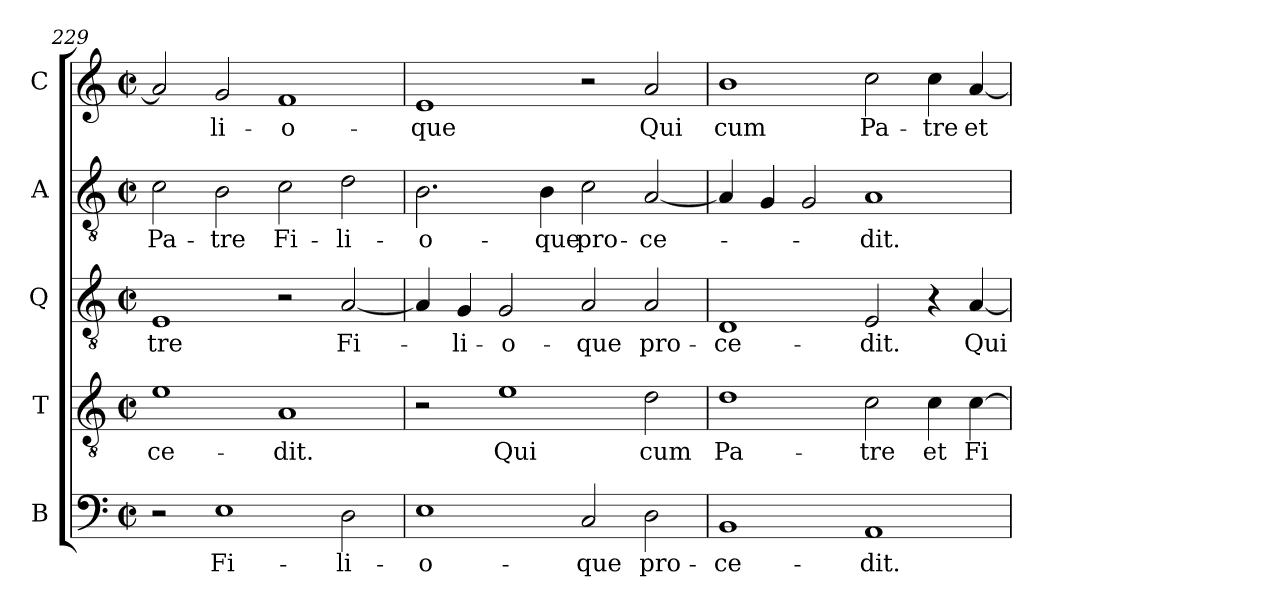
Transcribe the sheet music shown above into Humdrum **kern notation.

**kern	**text	**kern	**text	**kern	**text	**kern	**text	**kern	**text
*part5	*part5	*part4	*part4	*part3	*part3	*part2	*part2	*part1	*part1
*staff5	*staff5	*staff4	*staff4	*staff3	*staff3	*staff2	*staff2	*staff1	*staff1
*I"B	*	*I"T	*	*I"Q	*	*I"A	*	*I"C	*
*I'B	*	*I'T	*	*I'Q	*	*I'A	*	*I'C	*
*clefF4	*	*clefGv2	*	*clefGv2	*	*clefGv2	*	*clefG2	*
*M2/2	*	*M2/2	*	*M2/2	*	*M2/2	*	*M2/2	*
*met(c|)	*	*met(c|)	*	*met(c|)	*	*met(c|)	*	*met(c|)	*
=229	=229	=229	=229	=229	=229	=229	=229	=229	=229
!	!	!	!LO:LY:b:cj	!	!LO:LY:b:cj	!	!LO:LY:b:cj	!	!
2r	.	1e	-ce-	1E	-tre	2c\	Pa-	2a/]	.
!	!LO:LY:b:cj	!	!	!	!	!	!LO:LY:b:cj	!	!LO:LY:b:cj
1E	Fi-	.	.	.	.	2B\	-tre	2g/	-li-
!	!	!	!LO:LY:b:cj	!	!	!	!LO:LY:b:cj	!	!LO:LY:b:rj
.	.	1A	-dit.	2r	.	2c\	Fi-	1f	-o-
!	!LO:LY:b:cj	!	!	!	!LO:LY:b:cj	!	!LO:LY:b:cj	!	!
2D\	-li-	.	.	[<2A/	Fi-	2d\	-li-	.	.
=230	=230	=230	=230	=230	=230	=230	=230	=230	=230
!	!LO:LY:b:rj	!	!	!	!	!	!LO:LY:b:cj	!	!LO:LY:b:cj
1E	-o-	2r	.	4A/]	.	2.B\	-o-	1e	-que
!	!	!	!	!	!LO:LY:b:cj	!	!	!	!
.	.	.	.	4G/	-li-	.	.	.	.
!	!	!	!LO:LY:b:cj	!	!LO:LY:b:cj	!	!	!	!
.	.	1e	Qui	2G/	-o-	.	.	.	.
!	!	!	!	!	!	!	!LO:LY:b:cj	!	!
.	.	.	.	.	.	4B\	-que	.	.
!	!LO:LY:b:cj	!	!	!	!LO:LY:b:cj	!	!LO:LY:b:cj	!	!
2C/	-que	.	.	2A/	-que	2c\	pro-	2r	.
!	!LO:LY:b:cj	!	!LO:LY:b:cj	!	!LO:LY:b:cj	!	!LO:LY:b:cj	!	!LO:LY:b:cj
2D\	pro-	2d\	cum	2A/	pro-	[<2A/	-ce-	2a/	Qui
=231	=231	=231	=231	=231	=231	=231	=231	=231	=231
!	!LO:LY:b:cj	!	!LO:LY:b:cj	!	!LO:LY:b:cj	!	!	!	!LO:LY:b:cj
1BB	-ce-	1d	Pa-	1D	-ce-	4A/]	.	1b	cum
.	.	.	.	.	.	4G/	.	.	.
.	.	.	.	.	.	2G/	.	.	.
!	!LO:LY:b:cj	!	!LO:LY:b:cj	!	!LO:LY:b:cj	!	!LO:LY:b:cj	!	!LO:LY:b:cj
1AA	-dit.	2c\	-tre	2E/	-dit.	1A	-dit.	2cc\	Pa-
!	!	!	!LO:LY:b:cj	!	!	!	!	!	!LO:LY:b:cj
.	.	4c\	et	4r	.	.	.	4cc\	-tre
!	!	!	!LO:LY:b:cj	!	!LO:LY:b:cj	!	!	!	!LO:LY:b:cj
.	.	[>4c\	Fi-	[>4A/	Qui	.	.	[>4a/	et
=	=	=	=	=	=	=	=	=	=
*-	*-	*-	*-	*-	*-	*-	*-	*-	*-
